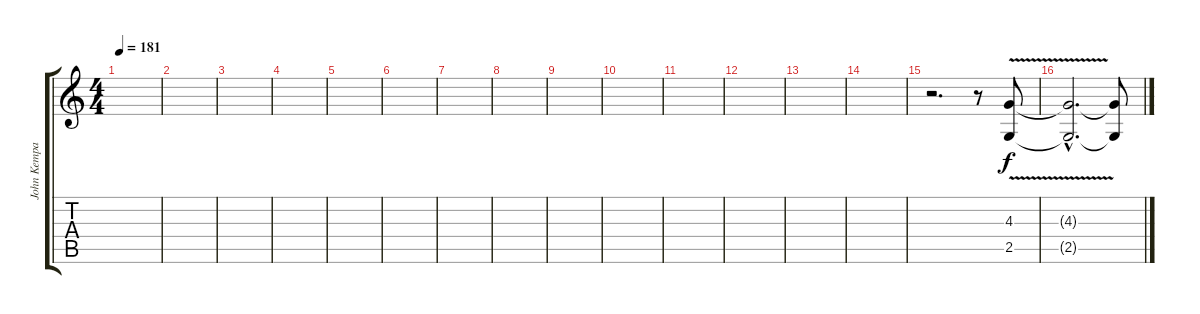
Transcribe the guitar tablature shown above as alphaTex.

\track ("John Kempainen (Harmonizer)" "John Kempa") {instrument distortionguitar}
\staff {score tabs}
\tuning (C4 G3 Eb3 Bb2 F2 C2) {hide}
\ts (4 4)
\tempo 181
\clef g2
\ks c
|
|
|
|
|
|
|
|
|
|
|
|
|
|
r.2{d balance 0} r.8 (4.3{v} 2.5{v}).8 |
(4.3{hac t} 2.5{hac t}).2{d} (4.3{t} 2.5{t}).8
